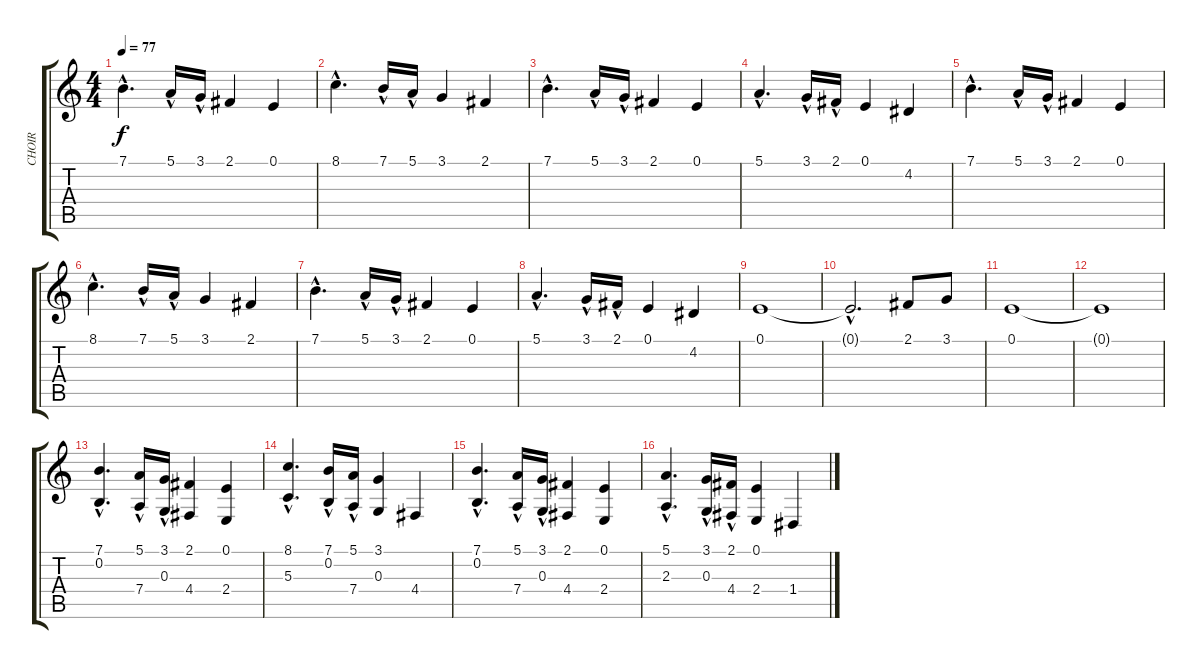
\track (" CHOIR" " CHOIR") {instrument choiraahs}
\staff {score tabs}
\tuning (E4 B3 G3 D3 A2 E2) {hide}
\ts (4 4)
\tempo 77
\clef g2
\ks c
7.1{hac}.4{d dy f instrument choiraahs} 5.1{hac}.16 3.1{hac}.16 2.1.4 0.1.4 |
8.1{hac}.4{d} 7.1{hac}.16 5.1{hac}.16 3.1.4 2.1.4 |
7.1{hac}.4{d} 5.1{hac}.16 3.1{hac}.16 2.1.4 0.1.4 |
5.1{hac}.4{d} 3.1{hac}.16 2.1{hac}.16 0.1.4 4.2.4 |
7.1{hac}.4{d} 5.1{hac}.16 3.1{hac}.16 2.1.4 0.1.4 |
8.1{hac}.4{d} 7.1{hac}.16 5.1{hac}.16 3.1.4 2.1.4 |
7.1{hac}.4{d} 5.1{hac}.16 3.1{hac}.16 2.1.4 0.1.4 |
5.1{hac}.4{d} 3.1{hac}.16 2.1{hac}.16 0.1.4 4.2.4 |
0.1.1 |
0.1{hac t}.2{d} 2.1.8 3.1.8 |
0.1.1 |
0.1{t}.1 |
(7.1{hac} 0.2{hac}).4{d volume 11} (5.1{hac} 7.4{hac}).16 (3.1{hac} 0.3{hac}).16 (2.1 4.4).4 (0.1 2.4).4 |
(8.1{hac} 5.3{hac}).4{d} (7.1{hac} 0.2{hac}).16 (5.1{hac} 7.4{hac}).16 (3.1 0.3).4 4.4.4 |
(7.1{hac} 0.2{hac}).4{d} (5.1{hac} 7.4{hac}).16 (3.1{hac} 0.3{hac}).16 (2.1 4.4).4 (0.1 2.4).4 |
(5.1{hac} 2.3{hac}).4{d} (3.1{hac} 0.3{hac}).16 (2.1{hac} 4.4{hac}).16 (0.1 2.4).4 1.4.4
